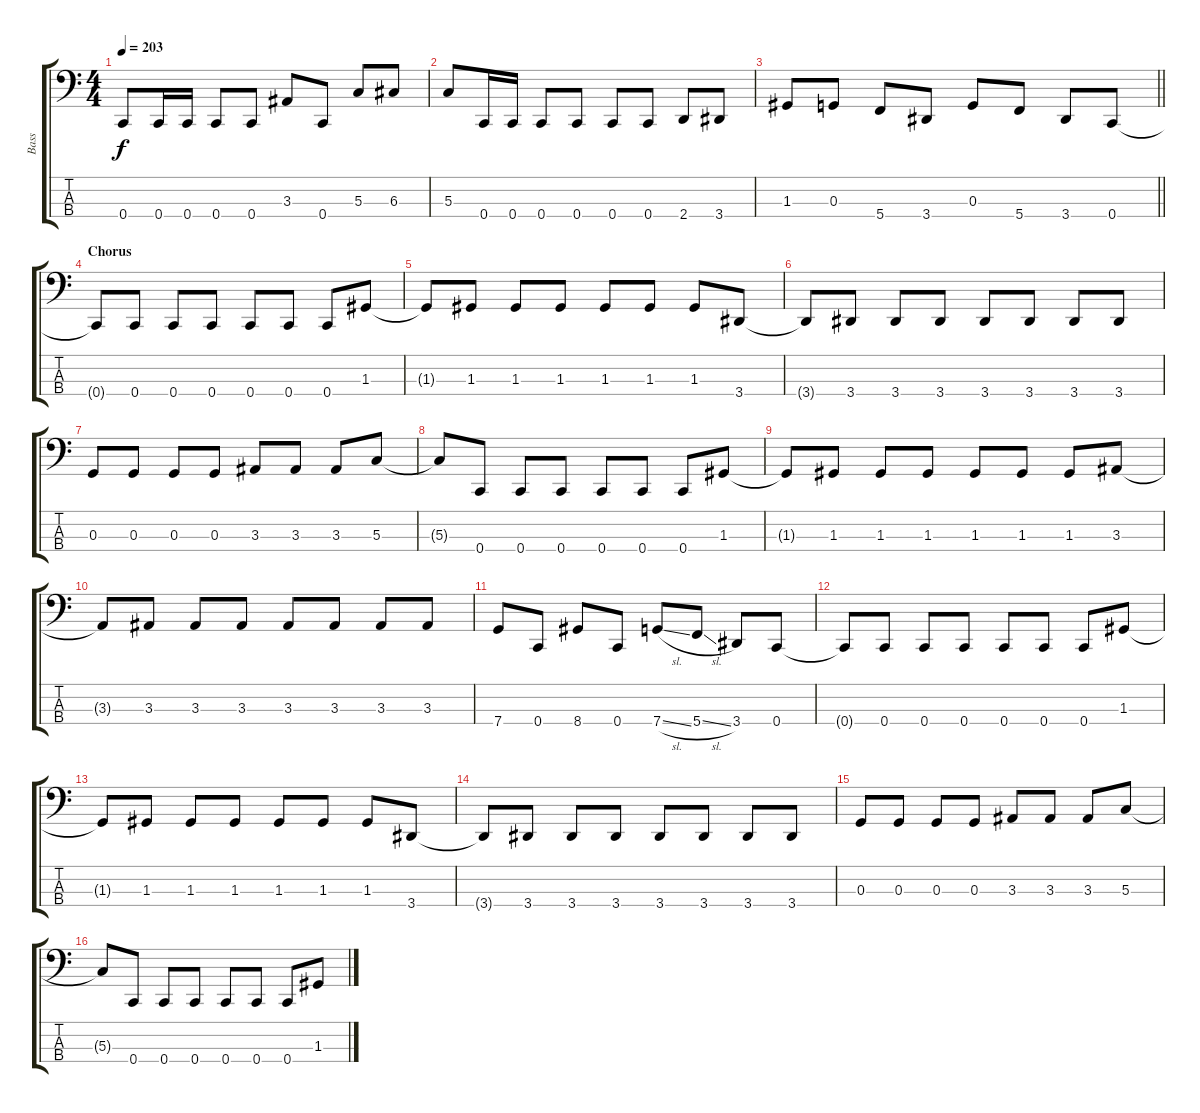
\track ("Bass" "Bass") {instrument electricbasspick}
\staff {score tabs}
\tuning (F2 C2 G1 C1) {hide}
\ts (4 4)
\tempo 203
\clef f4
\ks c
0.4.8{dy f} 0.4.16 0.4.16 0.4.8 0.4.8 3.3.8 0.4.8 5.3.8 6.3.8 |
5.3.8 0.4.16 0.4.16 0.4.8 0.4.8 0.4.8 0.4.8 2.4.8 3.4.8 |
\barLineRight lightlight
1.3.8 0.3.8 5.4.8 3.4.8 0.3.8 5.4.8 3.4.8 0.4.8{volume 16} |
\section ("" "Chorus")
0.4{t}.8 0.4.8 0.4.8 0.4.8 0.4.8 0.4.8 0.4.8 1.3.8 |
1.3{t}.8 1.3.8 1.3.8 1.3.8 1.3.8 1.3.8 1.3.8 3.4.8 |
3.4{t}.8 3.4.8 3.4.8 3.4.8 3.4.8 3.4.8 3.4.8 3.4.8 |
0.3.8 0.3.8 0.3.8 0.3.8 3.3.8 3.3.8 3.3.8 5.3.8 |
5.3{t}.8 0.4.8 0.4.8 0.4.8 0.4.8 0.4.8 0.4.8 1.3.8 |
1.3{t}.8 1.3.8 1.3.8 1.3.8 1.3.8 1.3.8 1.3.8 3.3.8 |
3.3{t}.8 3.3.8 3.3.8 3.3.8 3.3.8 3.3.8 3.3.8 3.3.8 |
7.4.8 0.4.8 8.4.8 0.4.8 7.4{sl}.8 5.4{sl}.8 3.4.8 0.4.8 |
0.4{t}.8 0.4.8 0.4.8 0.4.8 0.4.8 0.4.8 0.4.8 1.3.8 |
1.3{t}.8 1.3.8 1.3.8 1.3.8 1.3.8 1.3.8 1.3.8 3.4.8 |
3.4{t}.8 3.4.8 3.4.8 3.4.8 3.4.8 3.4.8 3.4.8 3.4.8 |
0.3.8 0.3.8 0.3.8 0.3.8 3.3.8 3.3.8 3.3.8 5.3.8 |
5.3{t}.8 0.4.8 0.4.8 0.4.8 0.4.8 0.4.8 0.4.8 1.3.8
